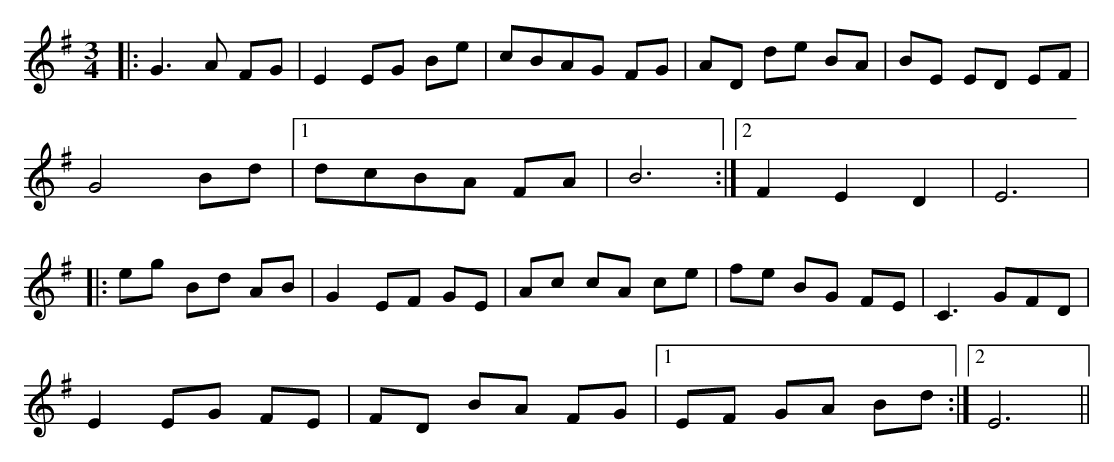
X:1
M:3/4
K:Emin
|:G3 A FG|E2 EG Be|cBAG FG|AD de BA|BE ED EF|
G4 Bd|1 dcBA FA|B6:|2 F2 E2 D2|E6|
|:eg Bd AB|G2 EF GE|Ac cA ce|fe BG FE|C3 GFD|
E2 EG FE|FD BA FG|1 EF GA Bd:|2 E6||
